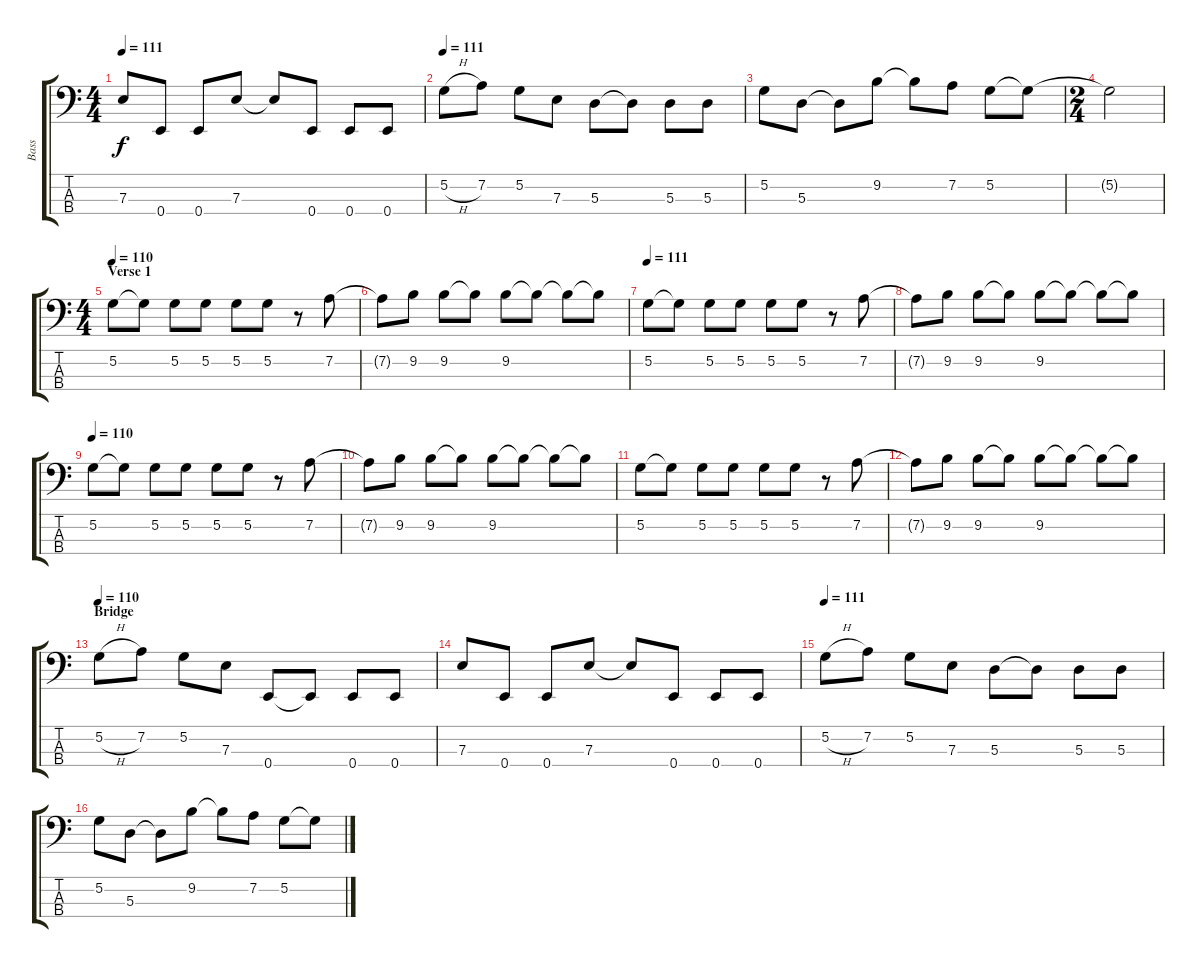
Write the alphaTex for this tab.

\track ("Bass" "Bass") {instrument electricbassfinger}
\staff {score tabs}
\tuning (G2 D2 A1 E1) {hide}
\ts (4 4)
\tempo 111
\clef f4
\ks c
7.3.8{dy f} 0.4.8 0.4.8 7.3.8 7.3{t}.8 0.4.8 0.4.8 0.4.8 |
\tempo 111
5.2{h}.8 7.2.8 5.2.8 7.3.8 5.3.8 5.3{t}.8 5.3.8 5.3.8 |
5.2.8 5.3.8 5.3{t}.8 9.2.8 9.2{t}.8 7.2.8 5.2.8 5.2{t}.8 |
\ts (2 4)
5.2{t}.2 |
\ts (4 4)
\section ("" "Verse 1")
\tempo 110
5.2.8 5.2{t}.8 5.2.8 5.2.8 5.2.8 5.2.8 r.8 7.2.8 |
7.2{t}.8 9.2.8 9.2.8 9.2{t}.8 9.2.8 9.2{t}.8 9.2{t}.8 9.2{t}.8 |
\tempo 111
5.2.8 5.2{t}.8 5.2.8 5.2.8 5.2.8 5.2.8 r.8 7.2.8 |
7.2{t}.8 9.2.8 9.2.8 9.2{t}.8 9.2.8 9.2{t}.8 9.2{t}.8 9.2{t}.8 |
\tempo 110
5.2.8 5.2{t}.8 5.2.8 5.2.8 5.2.8 5.2.8 r.8 7.2.8 |
7.2{t}.8 9.2.8 9.2.8 9.2{t}.8 9.2.8 9.2{t}.8 9.2{t}.8 9.2{t}.8 |
5.2.8 5.2{t}.8 5.2.8 5.2.8 5.2.8 5.2.8 r.8 7.2.8 |
7.2{t}.8 9.2.8 9.2.8 9.2{t}.8 9.2.8 9.2{t}.8 9.2{t}.8 9.2{t}.8 |
\section ("" "Bridge")
\tempo 110
5.2{h}.8 7.2.8 5.2.8 7.3.8 0.4.8 0.4{t}.8 0.4.8 0.4.8 |
7.3.8 0.4.8 0.4.8 7.3.8 7.3{t}.8 0.4.8 0.4.8 0.4.8 |
\tempo 111
5.2{h}.8 7.2.8 5.2.8 7.3.8 5.3.8 5.3{t}.8 5.3.8 5.3.8 |
5.2.8 5.3.8 5.3{t}.8 9.2.8 9.2{t}.8 7.2.8 5.2.8 5.2{t}.8
